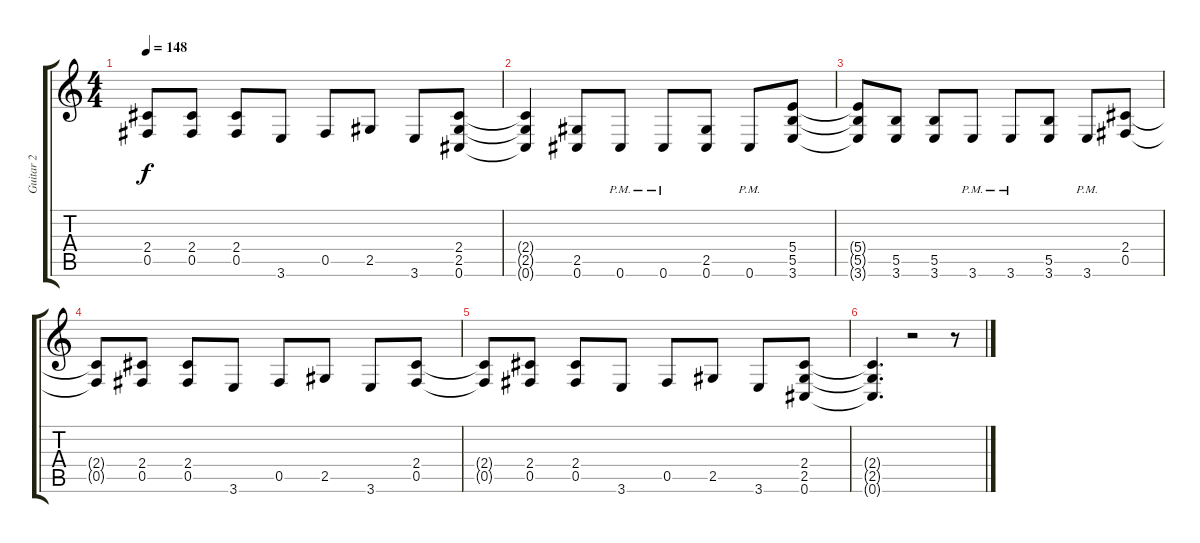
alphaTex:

\track ("Guitar 2" "Guitar 2") {instrument overdrivenguitar}
\staff {score tabs}
\tuning (Db4 G3 E3 B2 Gb2 Db2) {hide}
\ts (4 4)
\tempo 148
\clef g2
\ks c
(2.4{t} 0.5{t}).8{dy f} (2.4 0.5).8 (2.4 0.5).8 3.6.8 0.5.8 2.5.8 3.6.8 (2.4 2.5 0.6).8 |
(2.4{t} 2.5{t} 0.6{t}).4 (2.5 0.6).8 0.6{pm}.8 0.6{pm}.8 (2.5 0.6).8 0.6{pm}.8 (5.4 5.5 3.6).8 |
(5.4{t} 5.5{t} 3.6{t}).8 (5.5 3.6).8 (5.5 3.6).8 3.6{pm}.8 3.6{pm}.8 (5.5 3.6).8 3.6{pm}.8 (2.4 0.5).8 |
(2.4{t} 0.5{t}).8 (2.4 0.5).8 (2.4 0.5).8 3.6.8 0.5.8 2.5.8 3.6.8 (2.4 0.5).8 |
(2.4{t} 0.5{t}).8 (2.4 0.5).8 (2.4 0.5).8 3.6.8 0.5.8 2.5.8 3.6.8 (2.4 2.5 0.6).8 |
(2.4{t} 2.5{t} 0.6{t}).4{d} r.2 r.8
